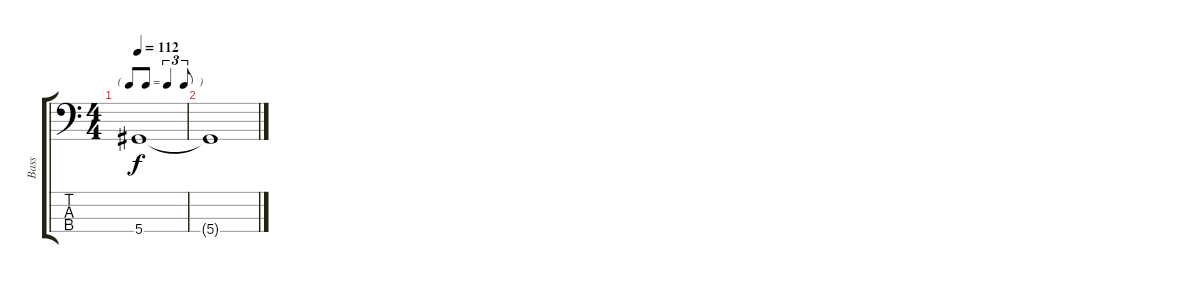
\track ("Bass" "Bass") {instrument electricbassfinger}
\staff {score tabs}
\tuning (Gb2 Db2 Ab1 Eb1) {hide}
\ts (4 4)
\tf triplet8th
\tempo 112
\clef f4
\ks c
5.4.1{dy f} |
5.4{t}.1
